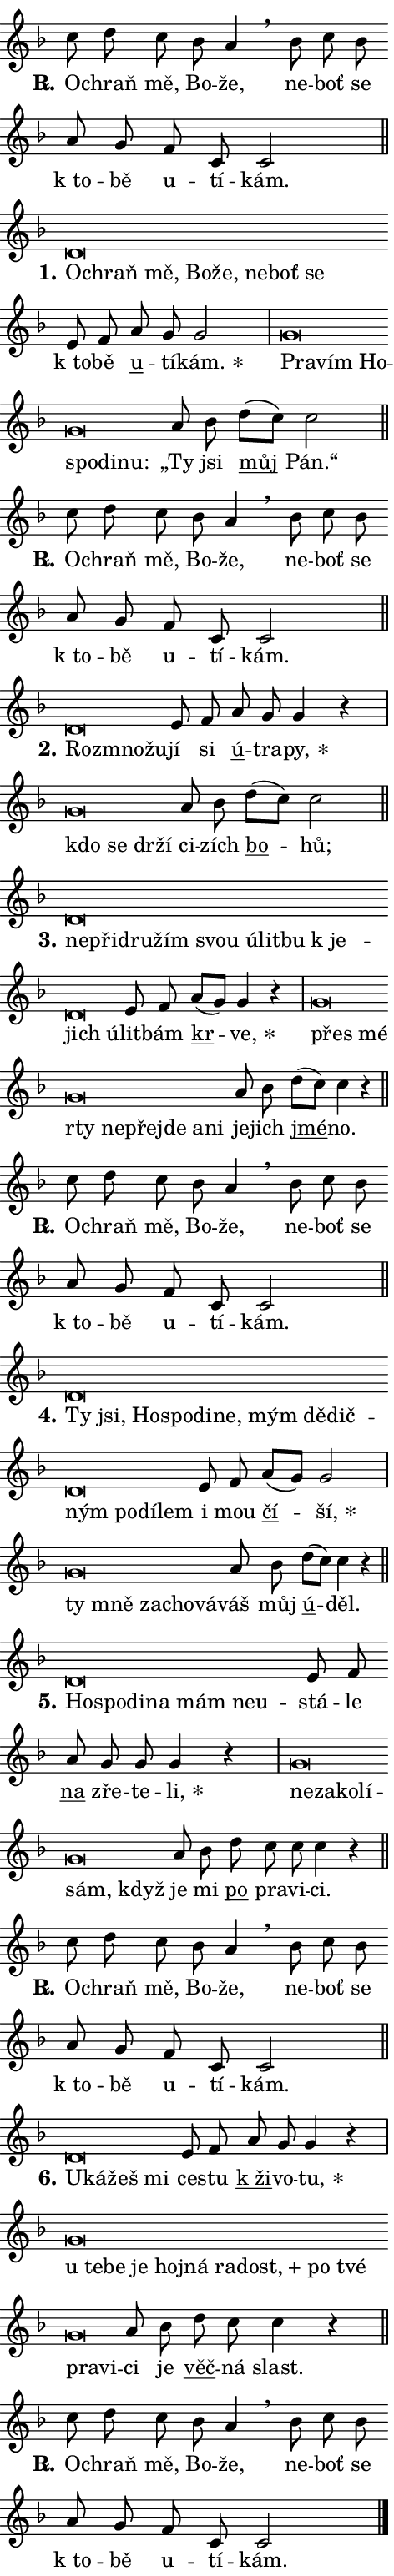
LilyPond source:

\version "2.24.0"
\header { tagline = "" }
\paper {
  indent = 0\cm
  top-margin = 0\cm
  right-margin = 0.13\cm % to fit lyric hyphens
  bottom-margin = 0\cm
  left-margin = 0\cm
  paper-width = 8\cm
  page-breaking = #ly:one-page-breaking
  system-system-spacing.basic-distance = #11
  score-system-spacing.basic-distance = #11
  ragged-last = ##f
}


%% Author: Thomas Morley
%% https://lists.gnu.org/archive/html/lilypond-user/2020-05/msg00002.html
#(define (line-position grob)
"Returns position of @var[grob} in current system:
   @code{'start}, if at first time-step
   @code{'end}, if at last time-step
   @code{'middle} otherwise
"
  (let* ((col (ly:item-get-column grob))
         (ln (ly:grob-object col 'left-neighbor))
         (rn (ly:grob-object col 'right-neighbor))
         (col-to-check-left (if (ly:grob? ln) ln col))
         (col-to-check-right (if (ly:grob? rn) rn col))
         (break-dir-left
           (and
             (ly:grob-property col-to-check-left 'non-musical #f)
             (ly:item-break-dir col-to-check-left)))
         (break-dir-right
           (and
             (ly:grob-property col-to-check-right 'non-musical #f)
             (ly:item-break-dir col-to-check-right))))
        (cond ((eqv? 1 break-dir-left) 'start)
              ((eqv? -1 break-dir-right) 'end)
              (else 'middle))))

#(define (tranparent-at-line-position vctor)
  (lambda (grob)
  "Relying on @code{line-position} select the relevant enry from @var{vctor}.
Used to determine transparency,"
    (case (line-position grob)
      ((end) (not (vector-ref vctor 0)))
      ((middle) (not (vector-ref vctor 1)))
      ((start) (not (vector-ref vctor 2))))))

noteHeadBreakVisibility =
#(define-music-function (break-visibility)(vector?)
"Makes @code{NoteHead}s transparent relying on @var{break-visibility}"
#{
  \override NoteHead.transparent =
    #(tranparent-at-line-position break-visibility)
#})

#(define delete-ledgers-for-transparent-note-heads
  (lambda (grob)
    "Reads whether a @code{NoteHead} is transparent.
If so this @code{NoteHead} is removed from @code{'note-heads} from
@var{grob}, which is supposed to be @code{LedgerLineSpanner}.
As a result ledgers are not printed for this @code{NoteHead}"
    (let* ((nhds-array (ly:grob-object grob 'note-heads))
           (nhds-list
             (if (ly:grob-array? nhds-array)
                 (ly:grob-array->list nhds-array)
                 '()))
           ;; Relies on the transparent-property being done before
           ;; Staff.LedgerLineSpanner.after-line-breaking is executed.
           ;; This is fragile ...
           (to-keep
             (remove
               (lambda (nhd)
                 (ly:grob-property nhd 'transparent #f))
               nhds-list)))
      ;; TODO find a better method to iterate over grob-arrays, similiar
      ;; to filter/remove etc for lists
      ;; For now rebuilt from scratch
      (set! (ly:grob-object grob 'note-heads)  '())
      (for-each
        (lambda (nhd)
          (ly:pointer-group-interface::add-grob grob 'note-heads nhd))
        to-keep))))

squashNotes = {
  \override NoteHead.X-extent = #'(-0.2 . 0.2)
  \override NoteHead.Y-extent = #'(-0.75 . 0)
  \override NoteHead.stencil =
    #(lambda (grob)
       (let ((pos (ly:grob-property grob 'staff-position)))
         (begin
           (if (< pos -7) (display "ERROR: Lower brevis then expected\n") (display ""))
           (if (<= pos -6) ly:text-interface::print ly:note-head::print))))
}
unSquashNotes = {
  \revert NoteHead.X-extent
  \revert NoteHead.Y-extent
  \revert NoteHead.stencil
}

hideNotes = \noteHeadBreakVisibility #begin-of-line-visible
unHideNotes = \noteHeadBreakVisibility #all-visible

% work-around for resetting accidentals
% https://lilypond.org/doc/v2.23/Documentation/notation/displaying-rhythms#unmetered-music
cadenzaMeasure = {
  \cadenzaOff
  \partial 1024 s1024
  \cadenzaOn
}

#(define-markup-command (accent layout props text) (markup?)
  "Underline accented syllable"
  (interpret-markup layout props
    #{\markup \override #'(offset . 4.3) \underline { #text }#}))

responsum = \markup \concat {
  "R" \hspace #-1.05 \path #0.1 #'((moveto 0 0.07) (lineto 0.9 0.8)) \hspace #0.05 "."
}

spaceSize = #0.6828661417322834 % exact space size for TeX Gyre Schola

\layout {
  \context {
    \Staff
    \remove "Time_signature_engraver"
    \override LedgerLineSpanner.after-line-breaking = #delete-ledgers-for-transparent-note-heads
  }
  \context {
    \Lyrics {
      \override LyricSpace.minimum-distance = \spaceSize
      \override LyricText.font-name = #"TeX Gyre Schola"
      \override LyricText.font-size = 1
      \override StanzaNumber.font-name = #"TeX Gyre Schola Bold"
      \override StanzaNumber.font-size = 1
    }
  }
  \context {
    \Score 
    \override NoteHead.text =
      #(lambda (grob) 
        (let ((pos (ly:grob-property grob 'staff-position)))
          #{\markup {
            \combine
              \halign #-0.55 \raise #(if (= pos -6) 0 0.5) \override #'(thickness . 2) \draw-line #'(3.2 . 0)
              \musicglyph "noteheads.sM1"
          }#}))
  }
}

% magnetic-lyrics.ily
%
%   written by
%     Jean Abou Samra <jean@abou-samra.fr>
%     Werner Lemberg <wl@gnu.org>
%
%   adapted by
%     Jiri Hon <jiri.hon@gmail.com>
%
% Version 2022-Apr-15

% https://www.mail-archive.com/lilypond-user@gnu.org/msg149350.html

#(define (Left_hyphen_pointer_engraver context)
   "Collect syllable-hyphen-syllable occurrences in lyrics and store
them in properties.  This engraver only looks to the left.  For
example, if the lyrics input is @code{foo -- bar}, it does the
following.

@itemize @bullet
@item
Set the @code{text} property of the @code{LyricHyphen} grob between
@q{foo} and @q{bar} to @code{foo}.

@item
Set the @code{left-hyphen} property of the @code{LyricText} grob with
text @q{foo} to the @code{LyricHyphen} grob between @q{foo} and
@q{bar}.
@end itemize

Use this auxiliary engraver in combination with the
@code{lyric-@/text::@/apply-@/magnetic-@/offset!} hook."
   (let ((hyphen #f)
         (text #f))
     (make-engraver
      (acknowledgers
       ((lyric-syllable-interface engraver grob source-engraver)
        (set! text grob)))
      (end-acknowledgers
       ((lyric-hyphen-interface engraver grob source-engraver)
        ;(when (not (grob::has-interface grob 'lyric-space-interface))
          (set! hyphen grob)));)
      ((stop-translation-timestep engraver)
       (when (and text hyphen)
         (ly:grob-set-object! text 'left-hyphen hyphen))
       (set! text #f)
       (set! hyphen #f)))))

#(define (lyric-text::apply-magnetic-offset! grob)
   "If the space between two syllables is less than the value in
property @code{LyricText@/.details@/.squash-threshold}, move the right
syllable to the left so that it gets concatenated with the left
syllable.

Use this function as a hook for
@code{LyricText@/.after-@/line-@/breaking} if the
@code{Left_@/hyphen_@/pointer_@/engraver} is active."
   (let ((hyphen (ly:grob-object grob 'left-hyphen #f)))
     (when hyphen
       (let ((left-text (ly:spanner-bound hyphen LEFT)))
         (when (grob::has-interface left-text 'lyric-syllable-interface)
           (let* ((common (ly:grob-common-refpoint grob left-text X))
                  (this-x-ext (ly:grob-extent grob common X))
                  (left-x-ext
                   (begin
                     ;; Trigger magnetism for left-text.
                     (ly:grob-property left-text 'after-line-breaking)
                     (ly:grob-extent left-text common X)))
                  ;; `delta` is the gap width between two syllables.
                  (delta (- (interval-start this-x-ext)
                            (interval-end left-x-ext)))
                  (details (ly:grob-property grob 'details))
                  (threshold (assoc-get 'squash-threshold details 0.2)))
             (when (< delta threshold)
               (let* (;; We have to manipulate the input text so that
                      ;; ligatures crossing syllable boundaries are not
                      ;; disabled.  For languages based on the Latin
                      ;; script this is essentially a beautification.
                      ;; However, for non-Western scripts it can be a
                      ;; necessity.
                      (lt (ly:grob-property left-text 'text))
                      (rt (ly:grob-property grob 'text))
                      (is-space (grob::has-interface hyphen 'lyric-space-interface))
                      (space (if is-space " " ""))
                      (extra-delta (if is-space spaceSize 0))
                      ;; Append new syllable.
                      (ltrt-space (if (and (string? lt) (string? rt))
                                (string-append lt space rt)
                                (make-concat-markup (list lt space rt))))
                      ;; Right-align `ltrt` to the right side.
                      (ltrt-space-markup (grob-interpret-markup
                               grob
                               (make-translate-markup
                                (cons (interval-length this-x-ext) 0)
                                (make-right-align-markup ltrt-space)))))
                 (begin
                   ;; Don't print `left-text`.
                   (ly:grob-set-property! left-text 'stencil #f)
                   ;; Set text and stencil (which holds all collected
                   ;; syllables so far) and shift it to the left.
                   (ly:grob-set-property! grob 'text ltrt-space)
                   (ly:grob-set-property! grob 'stencil ltrt-space-markup)
                   (ly:grob-translate-axis! grob (- (- delta extra-delta)) X))))))))))


#(define (lyric-hyphen::displace-bounds-first grob)
   ;; Make very sure this callback isn't triggered too early.
   (let ((left (ly:spanner-bound grob LEFT))
         (right (ly:spanner-bound grob RIGHT)))
     (ly:grob-property left 'after-line-breaking)
     (ly:grob-property right 'after-line-breaking)
     (ly:lyric-hyphen::print grob)))

squashThreshold = #0.4

\layout {
  \context {
    \Lyrics
    \consists #Left_hyphen_pointer_engraver
    \override LyricText.after-line-breaking =
      #lyric-text::apply-magnetic-offset!
    \override LyricHyphen.stencil = #lyric-hyphen::displace-bounds-first
    \override LyricText.details.squash-threshold = \squashThreshold
    \override LyricHyphen.minimum-distance = 0
    \override LyricHyphen.minimum-length = \squashThreshold
  }
}

squashText = \override LyricText.details.squash-threshold = 9999
unSquashText = \override LyricText.details.squash-threshold = \squashThreshold

leftText = \override LyricText.self-alignment-X = #LEFT
unLeftText = \revert LyricText.self-alignment-X

starOffset = #(lambda (grob) 
                (let ((x_offset (ly:self-alignment-interface::aligned-on-x-parent grob)))
                  (if (= x_offset 0) 0 (+ x_offset 1.2))))

star = #(define-music-function (syllable)(string?)
"Append star separator at the end of a syllable"
#{
  \once \override LyricText.X-offset = #starOffset
  \lyricmode { \markup {
    #syllable
    \override #'((font-name . "TeX Gyre Schola Bold")) \hspace #0.2 \lower #0.65 \larger "*"
  } }
#})

starAccent = #(define-music-function (syllable)(string?)
"Append star separator at the end of a syllable and make accent"
#{
  \once \override LyricText.X-offset = #starOffset
  \lyricmode { \markup {
    \accent #syllable
    \override #'((font-name . "TeX Gyre Schola Bold")) \hspace #0.2 \lower #0.65 \larger "*"
  } }
#})

breath = #(define-music-function (syllable)(string?)
"Append breathing indicator at the end of a syllable"
#{
  \lyricmode { \markup { #syllable "+" } }
#})

optionalBreath = #(define-music-function (syllable)(string?)
"Append optional breathing indicator at the end of a syllable"
#{
  \lyricmode { \markup { #syllable "(+)" } }
#})


\score {
    <<
        \new Voice = "melody" { \cadenzaOn \key f \major \relative { c''8 d c bes a4 \breathe \bar "" bes8 c bes \bar "" a g \bar "" f c c2 \cadenzaMeasure \bar "||" \break } }
        \new Lyrics \lyricsto "melody" { \lyricmode { \set stanza = \responsum
O -- chraň mě, Bo -- že, ne -- boť se "k to" -- bě u -- tí -- kám. } }
    >>
    \layout {}
}

\score {
    <<
        \new Voice = "melody" { \cadenzaOn \key f \major \relative { \squashNotes d'\breve*1/16 \hideNotes \breve*1/16 \bar "" \breve*1/16 \bar "" \breve*1/16 \bar "" \breve*1/16 \bar "" \breve*1/16 \bar "" \breve*1/16 \breve*1/16 \bar "" \unHideNotes \unSquashNotes e8 f \bar "" a g g2 \cadenzaMeasure \bar "|" \squashNotes g\breve*1/16 \hideNotes \breve*1/16 \bar "" \breve*1/16 \bar "" \breve*1/16 \bar "" \breve*1/16 \breve*1/16 \bar "" \unHideNotes \unSquashNotes a8 bes \bar "" d[( c)] c2 \cadenzaMeasure \bar "||" \break } }
        \new Lyrics \lyricsto "melody" { \lyricmode { \set stanza = "1."
\leftText O -- \squashText chraň mě, Bo -- že, ne -- boť se \unLeftText \unSquashText "k to" -- bě \markup \accent u -- tí -- \star kám. \leftText Pra -- \squashText vím Ho -- spo -- di -- nu: \unLeftText \unSquashText „Ty jsi \markup \accent můj Pán.“ } }
    >>
    \layout {}
}

\score {
    <<
        \new Voice = "melody" { \cadenzaOn \key f \major \relative { c''8 d c bes a4 \breathe \bar "" bes8 c bes \bar "" a g \bar "" f c c2 \cadenzaMeasure \bar "||" \break } }
        \new Lyrics \lyricsto "melody" { \lyricmode { \set stanza = \responsum
O -- chraň mě, Bo -- že, ne -- boť se "k to" -- bě u -- tí -- kám. } }
    >>
    \layout {}
}

\score {
    <<
        \new Voice = "melody" { \cadenzaOn \key f \major \relative { \squashNotes d'\breve*1/16 \hideNotes \breve*1/16 \breve*1/16 \bar "" \unHideNotes \unSquashNotes e8 f \bar "" a g g4 r \cadenzaMeasure \bar "|" \squashNotes g\breve*1/16 \hideNotes \breve*1/16 \bar "" \breve*1/16 \breve*1/16 \bar "" \unHideNotes \unSquashNotes a8 bes \bar "" d[( c)] c2 \cadenzaMeasure \bar "||" \break } }
        \new Lyrics \lyricsto "melody" { \lyricmode { \set stanza = "2."
\leftText Roz -- \squashText mno -- žu -- \unLeftText \unSquashText jí si \markup \accent ú -- tra -- \star py, \leftText kdo \squashText se dr -- ží \unLeftText \unSquashText ci -- zích \markup \accent bo -- hů; } }
    >>
    \layout {}
}

\score {
    <<
        \new Voice = "melody" { \cadenzaOn \key f \major \relative { \squashNotes d'\breve*1/16 \hideNotes \breve*1/16 \bar "" \breve*1/16 \bar "" \breve*1/16 \bar "" \breve*1/16 \bar "" \breve*1/16 \bar "" \breve*1/16 \bar "" \breve*1/16 \bar "" \breve*1/16 \bar "" \breve*1/16 \breve*1/16 \bar "" \unHideNotes \unSquashNotes e8 f \bar "" a[( g)] g4 r \cadenzaMeasure \bar "|" \squashNotes g\breve*1/16 \hideNotes \breve*1/16 \bar "" \breve*1/16 \bar "" \breve*1/16 \bar "" \breve*1/16 \bar "" \breve*1/16 \bar "" \breve*1/16 \breve*1/16 \bar "" \unHideNotes \unSquashNotes a8 bes \bar "" d[( c)] c4 r \cadenzaMeasure \bar "||" \break } }
        \new Lyrics \lyricsto "melody" { \lyricmode { \set stanza = "3."
\leftText ne -- \squashText při -- dru -- žím svou ú -- lit -- bu "k je" -- jich ú -- \unLeftText \unSquashText lit -- bám \markup \accent kr -- \star ve, \leftText přes \squashText mé rty ne -- přej -- de a -- ni \unLeftText \unSquashText je -- jich \markup \accent jmé -- no. } }
    >>
    \layout {}
}

\score {
    <<
        \new Voice = "melody" { \cadenzaOn \key f \major \relative { c''8 d c bes a4 \breathe \bar "" bes8 c bes \bar "" a g \bar "" f c c2 \cadenzaMeasure \bar "||" \break } }
        \new Lyrics \lyricsto "melody" { \lyricmode { \set stanza = \responsum
O -- chraň mě, Bo -- že, ne -- boť se "k to" -- bě u -- tí -- kám. } }
    >>
    \layout {}
}

\score {
    <<
        \new Voice = "melody" { \cadenzaOn \key f \major \relative { \squashNotes d'\breve*1/16 \hideNotes \breve*1/16 \bar "" \breve*1/16 \bar "" \breve*1/16 \bar "" \breve*1/16 \bar "" \breve*1/16 \bar "" \breve*1/16 \bar "" \breve*1/16 \bar "" \breve*1/16 \bar "" \breve*1/16 \bar "" \breve*1/16 \bar "" \breve*1/16 \breve*1/16 \bar "" \unHideNotes \unSquashNotes e8 f \bar "" a[( g)] g2 \cadenzaMeasure \bar "|" \squashNotes g\breve*1/16 \hideNotes \breve*1/16 \bar "" \breve*1/16 \bar "" \breve*1/16 \breve*1/16 \bar "" \unHideNotes \unSquashNotes a8 bes \bar "" d[( c)] c4 r \cadenzaMeasure \bar "||" \break } }
        \new Lyrics \lyricsto "melody" { \lyricmode { \set stanza = "4."
\leftText Ty \squashText jsi, Ho -- spo -- di -- ne, mým dě -- dič -- ným po -- dí -- lem \unLeftText \unSquashText i mou \markup \accent čí -- \star ší, \leftText ty \squashText mně za -- cho -- vá -- \unLeftText \unSquashText váš můj \markup \accent ú -- děl. } }
    >>
    \layout {}
}

\score {
    <<
        \new Voice = "melody" { \cadenzaOn \key f \major \relative { \squashNotes d'\breve*1/16 \hideNotes \breve*1/16 \bar "" \breve*1/16 \bar "" \breve*1/16 \bar "" \breve*1/16 \bar "" \breve*1/16 \breve*1/16 \bar "" \unHideNotes \unSquashNotes e8 f \bar "" a g g g4 r \cadenzaMeasure \bar "|" \squashNotes g\breve*1/16 \hideNotes \breve*1/16 \bar "" \breve*1/16 \bar "" \breve*1/16 \bar "" \breve*1/16 \breve*1/16 \bar "" \unHideNotes \unSquashNotes a8 bes \bar "" d c c c4 r \cadenzaMeasure \bar "||" \break } }
        \new Lyrics \lyricsto "melody" { \lyricmode { \set stanza = "5."
\leftText Ho -- \squashText spo -- di -- na mám ne -- u -- \unLeftText \unSquashText stá -- le \markup \accent na zře -- te -- \star li, \leftText ne -- \squashText za -- ko -- lí -- sám, když \unLeftText \unSquashText je mi \markup \accent po pra -- vi -- ci. } }
    >>
    \layout {}
}

\score {
    <<
        \new Voice = "melody" { \cadenzaOn \key f \major \relative { c''8 d c bes a4 \breathe \bar "" bes8 c bes \bar "" a g \bar "" f c c2 \cadenzaMeasure \bar "||" \break } }
        \new Lyrics \lyricsto "melody" { \lyricmode { \set stanza = \responsum
O -- chraň mě, Bo -- že, ne -- boť se "k to" -- bě u -- tí -- kám. } }
    >>
    \layout {}
}

\score {
    <<
        \new Voice = "melody" { \cadenzaOn \key f \major \relative { \squashNotes d'\breve*1/16 \hideNotes \breve*1/16 \bar "" \breve*1/16 \breve*1/16 \bar "" \unHideNotes \unSquashNotes e8 f \bar "" a g g4 r \cadenzaMeasure \bar "|" \squashNotes g\breve*1/16 \hideNotes \breve*1/16 \bar "" \breve*1/16 \bar "" \breve*1/16 \bar "" \breve*1/16 \bar "" \breve*1/16 \bar "" \breve*1/16 \bar "" \breve*1/16 \bar "" \breve*1/16 \bar "" \breve*1/16 \bar "" \breve*1/16 \breve*1/16 \bar "" \unHideNotes \unSquashNotes a8 bes \bar "" d c c4 r \cadenzaMeasure \bar "||" \break } }
        \new Lyrics \lyricsto "melody" { \lyricmode { \set stanza = "6."
\leftText U -- \squashText ká -- žeš mi \unLeftText \unSquashText ce -- stu \markup \accent "k ži" -- vo -- \star tu, \leftText u \squashText te -- be je hoj -- ná ra -- \breath "dost," po tvé pra -- vi -- \unLeftText \unSquashText ci je \markup \accent věč -- ná slast. } }
    >>
    \layout {}
}

\score {
    <<
        \new Voice = "melody" { \cadenzaOn \key f \major \relative { c''8 d c bes a4 \breathe \bar "" bes8 c bes \bar "" a g \bar "" f c c2 \cadenzaMeasure \bar "||" \break } \bar "|." }
        \new Lyrics \lyricsto "melody" { \lyricmode { \set stanza = \responsum
O -- chraň mě, Bo -- že, ne -- boť se "k to" -- bě u -- tí -- kám. } }
    >>
    \layout {}
}
